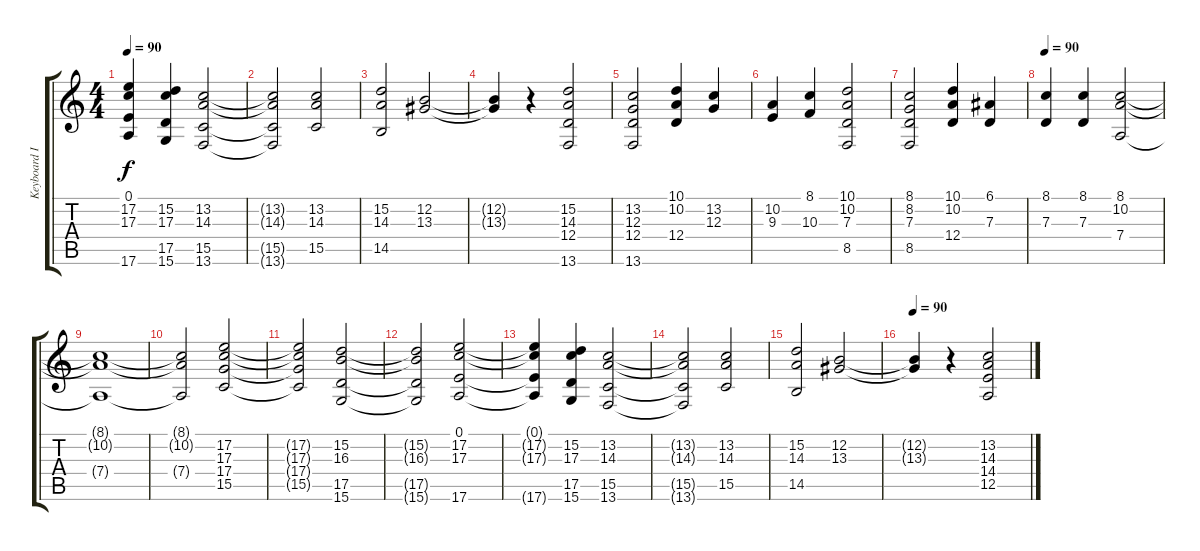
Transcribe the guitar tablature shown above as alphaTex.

\track ("Keyboard II" "Keyboard I") {instrument pad4choir}
\staff {score tabs}
\tuning (E4 B3 G3 D3 A2 E2) {hide}
\ts (4 4)
\tempo 90
\clef g2
\ks c
(0.1{t} 17.2{t} 17.3{t} 17.6{t}).4{dy f} (15.2 17.3 17.5 15.6).4 (13.2 14.3 15.5 13.6).2 |
(13.2{t} 14.3{t} 15.5{t} 13.6{t}).2 (13.2 14.3 15.5).2 |
(15.2 14.3 14.5).2 (12.2 13.3).2 |
(12.2{t} 13.3{t}).4 r.4 (15.2 14.3 12.4 13.6).2 |
(13.2 12.3 12.4 13.6).2 (10.1 10.2 12.4).4 (13.2 12.3).4 |
(10.2 9.3).4 (8.1 10.3).4 (10.1 10.2 7.3 8.5).2 |
(8.1 8.2 7.3 8.5).2 (10.1 10.2 12.4).4 (6.1 7.3).4 |
\tempo 90
(8.1 7.3).4 (8.1 7.3).4 (8.1 10.2 7.4).2 |
(8.1{t} 10.2{t} 7.4{t}).1 |
(8.1{t} 10.2{t} 7.4{t}).2 (17.2 17.3 17.4 15.5).2 |
(17.2{t} 17.3{t} 17.4{t} 15.5{t}).2 (15.2 16.3 17.5 15.6).2 |
(15.2{t} 16.3{t} 17.5{t} 15.6{t}).2 (0.1 17.2 17.3 17.6).2 |
(0.1{t} 17.2{t} 17.3{t} 17.6{t}).4 (15.2 17.3 17.5 15.6).4 (13.2 14.3 15.5 13.6).2 |
(13.2{t} 14.3{t} 15.5{t} 13.6{t}).2 (13.2 14.3 15.5).2 |
(15.2 14.3 14.5).2 (12.2 13.3).2 |
\tempo 90
(12.2{t} 13.3{t}).4 r.4 (13.2 14.3 14.4 12.5).2
